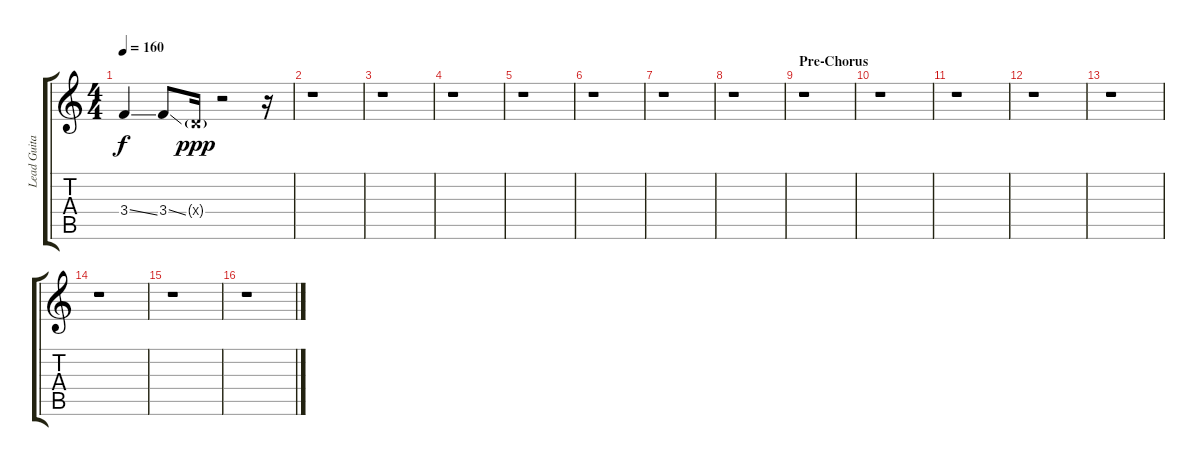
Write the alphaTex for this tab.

\track ("Lead Guitar I (Mustaine)" "Lead Guita") {instrument distortionguitar}
\staff {score tabs}
\tuning (E4 B3 G3 D3 A2 E2) {hide}
\ts (4 4)
\tempo 160
\clef g2
\ks c
3.4{ss}.4{dy f} 3.4{ss}.8 0.4{g x}.16{dy ppp} r.2 r.16 |
r.1 |
r.1 |
r.1 |
r.1 |
r.1 |
r.1 |
r.1 |
\section ("" "Pre-Chorus")
r.1 |
r.1 |
r.1 |
r.1 |
r.1 |
r.1 |
r.1 |
r.1
